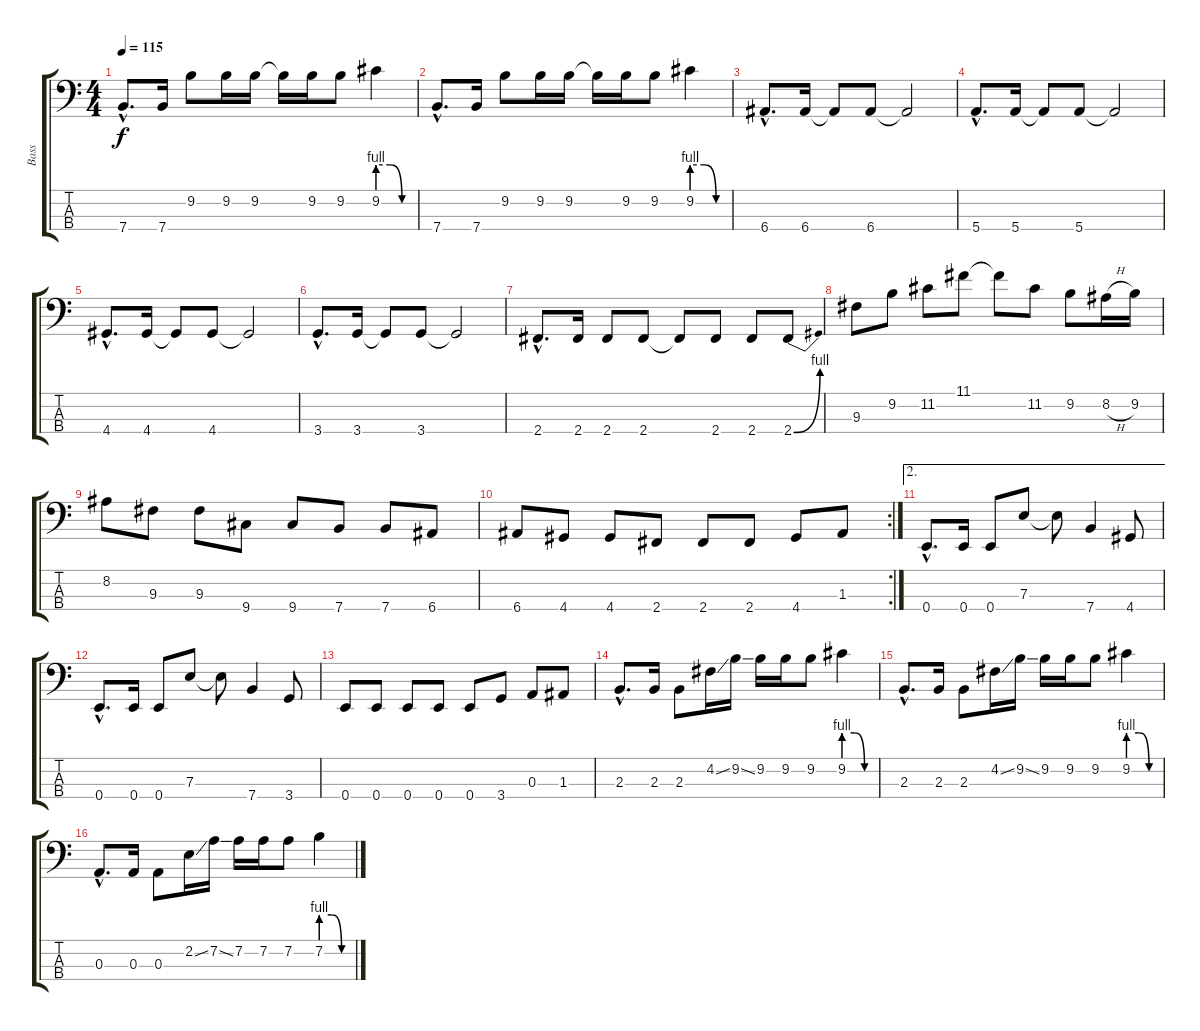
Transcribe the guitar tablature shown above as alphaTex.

\track ("Bass" "Bass") {instrument electricbasspick}
\staff {score tabs}
\tuning (G2 D2 A1 E1) {hide}
\ts (4 4)
\tempo 115
\clef f4
\ks c
7.4{hac}.8{d dy f} 7.4.16 9.2.8 9.2.16 9.2.16 9.2{t}.16 9.2.16 9.2.8 9.2{be (custom 0 4 20 4 40 0 60 0)}.4 |
7.4{hac}.8{d} 7.4.16 9.2.8 9.2.16 9.2.16 9.2{t}.16 9.2.16 9.2.8 9.2{be (custom 0 4 20 4 40 0 60 0)}.4 |
6.4{hac}.8{d} 6.4.16 6.4{t}.8 6.4.8 6.4{t}.2 |
5.4{hac}.8{d} 5.4.16 5.4{t}.8 5.4.8 5.4{t}.2 |
4.4{hac}.8{d} 4.4.16 4.4{t}.8 4.4.8 4.4{t}.2 |
3.4{hac}.8{d} 3.4.16 3.4{t}.8 3.4.8 3.4{t}.2 |
2.4{hac}.8{d} 2.4.16 2.4.8 2.4.8 2.4{t}.8 2.4.8 2.4.8 2.4{be (bend 0 0 60 4)}.8 |
9.3.8 9.2.8 11.2.8 11.1.8 11.1{t}.8 11.2.8 9.2.8 8.2{h}.16 9.2.16 |
8.2.8 9.3.8 9.3.8 9.4.8 9.4.8 7.4.8 7.4.8 6.4.8 |
\rc 2
6.4.8 4.4.8 4.4.8 2.4.8 2.4.8 2.4.8 4.4.8 1.3.8 |
\ae 2
0.4{hac}.8{d} 0.4.16 0.4.8 7.3.8 7.3{t}.8 7.4.4 4.4.8 |
0.4{hac}.8{d} 0.4.16 0.4.8 7.3.8 7.3{t}.8 7.4.4 3.4.8 |
0.4.8 0.4.8 0.4.8 0.4.8 0.4.8 3.4.8 0.3.8 1.3.8 |
2.3{hac}.8{d} 2.3.16 2.3.8 4.2{ss}.16 9.2{ss}.16 9.2.16 9.2.16 9.2.8 9.2{be (custom 0 4 20 4 40 0 60 0)}.4 |
2.3{hac}.8{d} 2.3.16 2.3.8 4.2{ss}.16 9.2{ss}.16 9.2.16 9.2.16 9.2.8 9.2{be (custom 0 4 20 4 40 0 60 0)}.4 |
0.3{hac}.8{d} 0.3.16 0.3.8 2.2{ss}.16 7.2{ss}.16 7.2.16 7.2.16 7.2.8 7.2{be (custom 0 4 20 4 40 0 60 0)}.4
